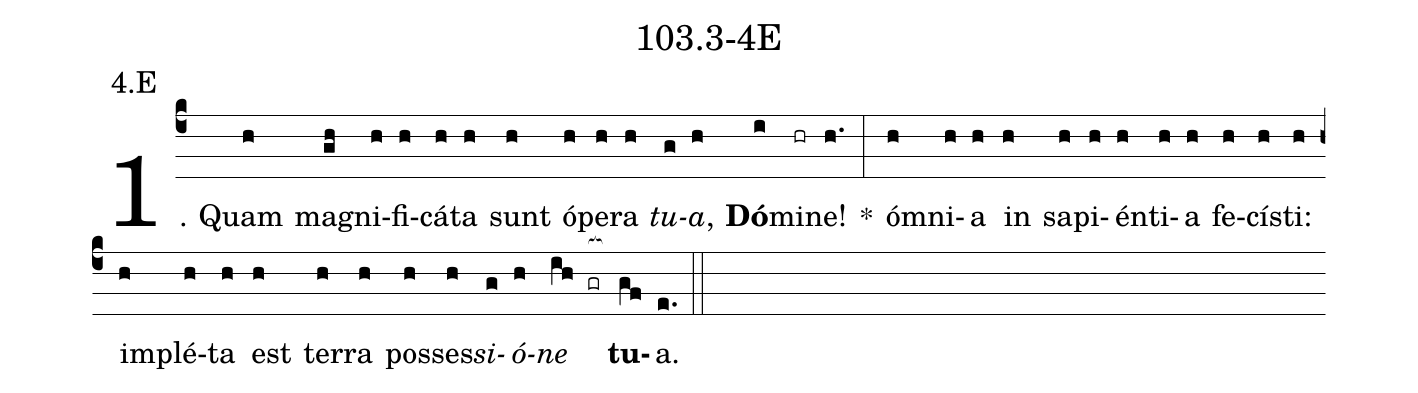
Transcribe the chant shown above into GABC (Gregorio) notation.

name: 103.3-4E;
annotation: 4.E;
%%
(c4)1. Quam(h) ma(gh)gni(h)fi(h)cá(h)ta(h) sunt(h) ó(h)pe(h)ra(h) <i>tu</i>(g)<i>a</i>,(h) <b>Dó</b>(i)mi(hr)ne!(h.) *(:) óm(h)ni(h)a(h) in(h) sa(h)pi(h)én(h)ti(h)a(h) fe(h)cís(h)ti:(h) im(h)plé(h)ta(h) est(h) ter(h)ra(h) pos(h)ses(h)<i>si</i>(g)<i>ó</i>(h)<i>ne</i>(ih gr[ocb:1{]) <b>tu</b>(gf[ocb:0}])a.(e.) (::)


%E(h) u(g) o(h) u(ih) a(gf) e.(e.) (::)
